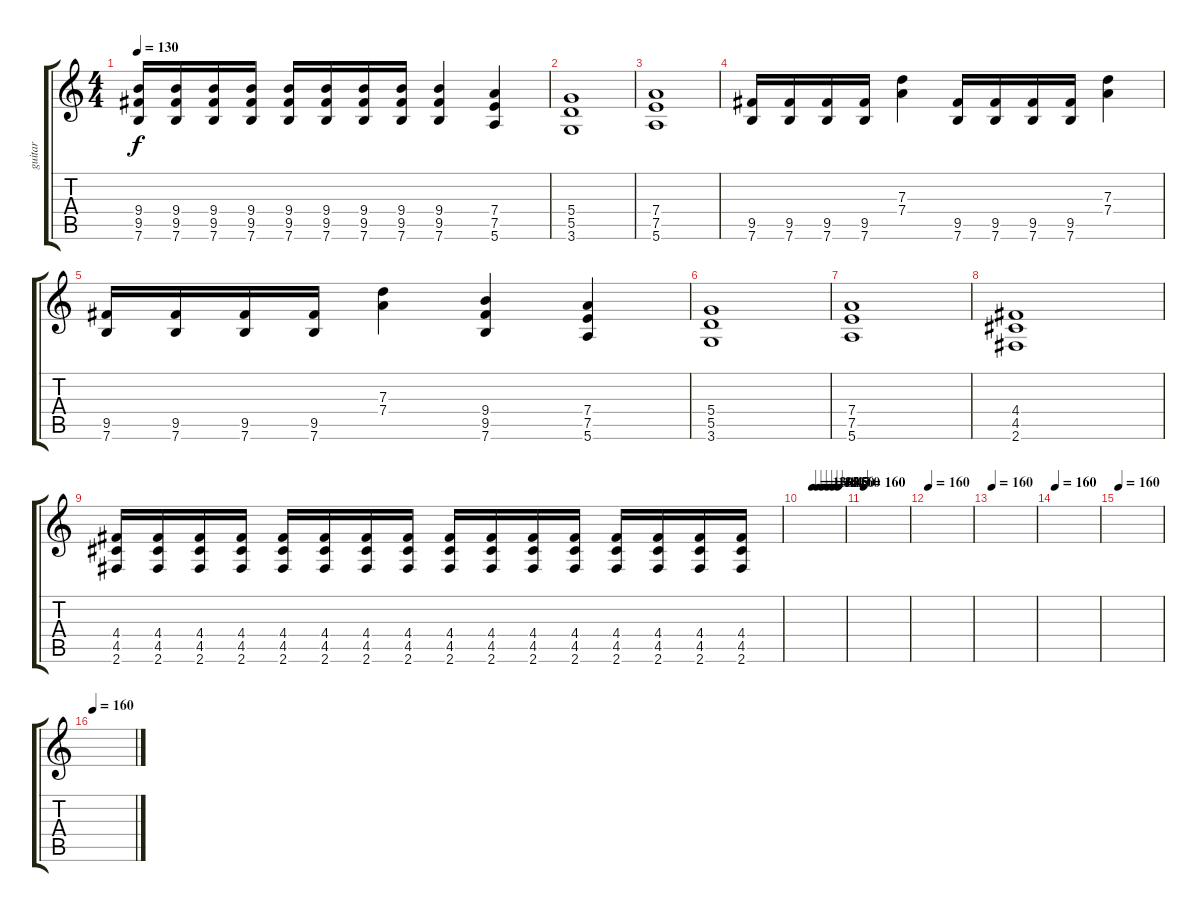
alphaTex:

\track ("guitar" "guitar") {instrument distortionguitar}
\staff {score tabs}
\tuning (E4 B3 G3 D3 A2 E2) {hide}
\ts (4 4)
\tempo 130
\clef g2
\ks c
(9.4 9.5 7.6).16{dy f} (9.4 9.5 7.6).16 (9.4 9.5 7.6).16 (9.4 9.5 7.6).16 (9.4 9.5 7.6).16 (9.4 9.5 7.6).16 (9.4 9.5 7.6).16 (9.4 9.5 7.6).16 (9.4 9.5 7.6).4 (7.4 7.5 5.6).4 |
(5.4 5.5 3.6).1 |
(7.4 7.5 5.6).1 |
(9.5 7.6).16 (9.5 7.6).16 (9.5 7.6).16 (9.5 7.6).16 (7.3 7.4).4 (9.5 7.6).16 (9.5 7.6).16 (9.5 7.6).16 (9.5 7.6).16 (7.3 7.4).4 |
(9.5 7.6).16 (9.5 7.6).16 (9.5 7.6).16 (9.5 7.6).16 (7.3 7.4).4 (9.4 9.5 7.6).4 (7.4 7.5 5.6).4 |
(5.4 5.5 3.6).1 |
(7.4 7.5 5.6).1 |
(4.4 4.5 2.6).1 |
(4.4 4.5 2.6).16 (4.4 4.5 2.6).16 (4.4 4.5 2.6).16 (4.4 4.5 2.6).16 (4.4 4.5 2.6).16 (4.4 4.5 2.6).16 (4.4 4.5 2.6).16 (4.4 4.5 2.6).16 (4.4 4.5 2.6).16 (4.4 4.5 2.6).16 (4.4 4.5 2.6).16 (4.4 4.5 2.6).16 (4.4 4.5 2.6).16 (4.4 4.5 2.6).16 (4.4 4.5 2.6).16 (4.4 4.5 2.6).16 |
\tempo (130 0.25)
\tempo (135 0.375)
\tempo (140 0.5)
\tempo (145 0.625)
\tempo (150 0.75)
\tempo (160 0.875)
|
\tempo 160
|
\tempo 160
|
\tempo 160
|
\tempo 160
|
\tempo 160
|
\tempo 160
